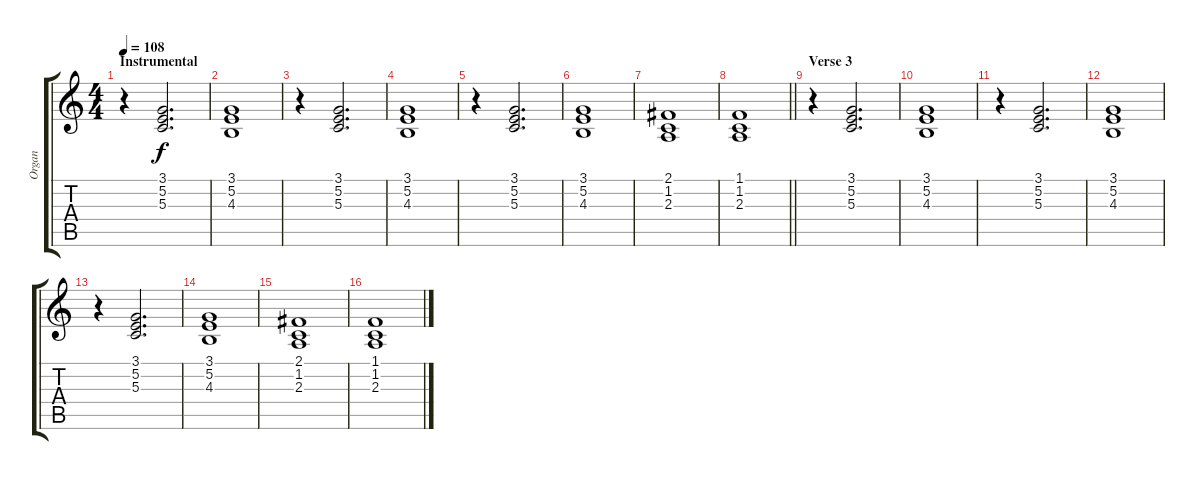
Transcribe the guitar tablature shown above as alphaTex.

\track ("Organ" "Organ") {instrument drawbarorgan}
\staff {score tabs}
\tuning (E4 B3 G3 D3 A2 E2) {hide}
\ts (4 4)
\section ("" "Instrumental")
\tempo 108
\clef g2
\ks c
r.4{dy f} (3.1 5.2 5.3).2{d} |
(3.1 5.2 4.3).1 |
r.4 (3.1 5.2 5.3).2{d} |
(3.1 5.2 4.3).1 |
r.4 (3.1 5.2 5.3).2{d} |
(3.1 5.2 4.3).1 |
(2.1 1.2 2.3).1 |
\barLineRight lightlight
(1.1 1.2 2.3).1 |
\section ("" "Verse 3")
r.4 (3.1 5.2 5.3).2{d} |
(3.1 5.2 4.3).1 |
r.4 (3.1 5.2 5.3).2{d} |
(3.1 5.2 4.3).1 |
r.4 (3.1 5.2 5.3).2{d} |
(3.1 5.2 4.3).1 |
(2.1 1.2 2.3).1 |
(1.1 1.2 2.3).1
